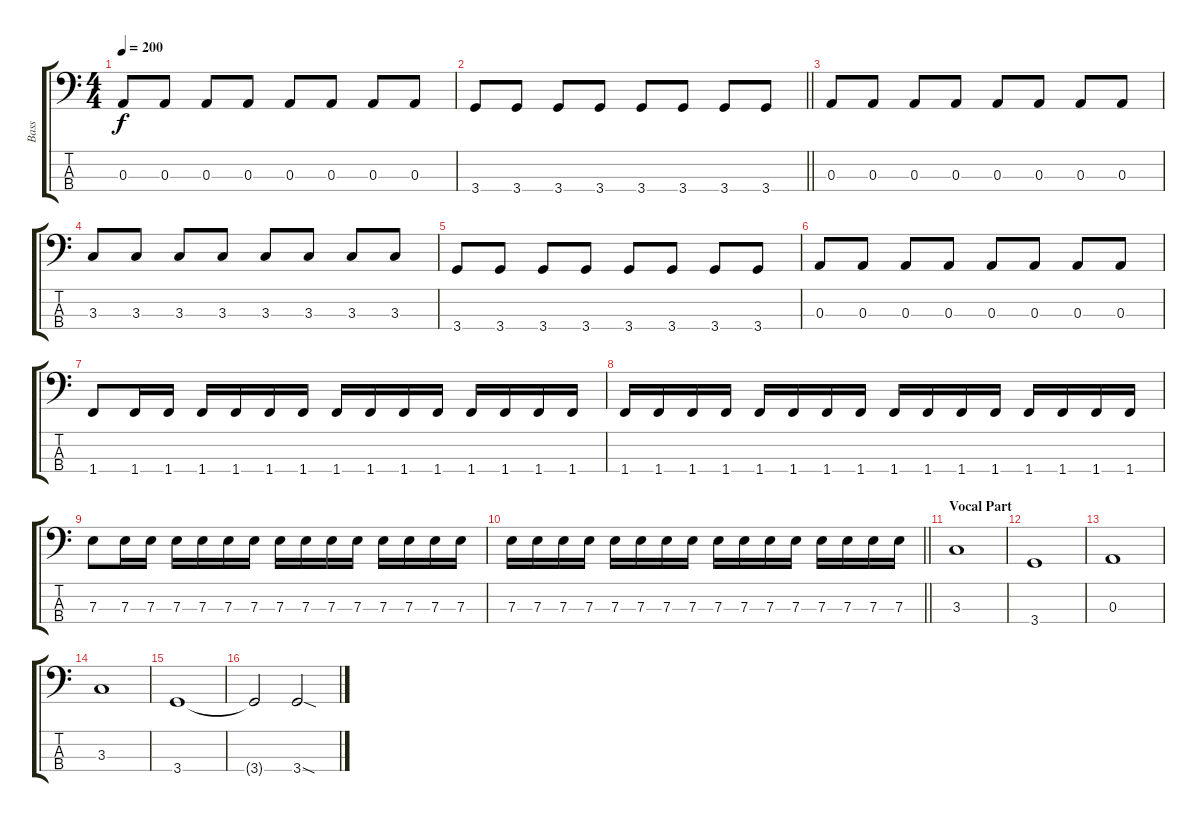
\track ("Bass" "Bass") {instrument electricbassfinger}
\staff {score tabs}
\tuning (G2 D2 A1 E1) {hide}
\ts (4 4)
\tempo 200
\clef f4
\ks c
0.3.8{dy f} 0.3.8 0.3.8 0.3.8 0.3.8 0.3.8 0.3.8 0.3.8 |
\barLineRight lightlight
3.4.8 3.4.8 3.4.8 3.4.8 3.4.8 3.4.8 3.4.8 3.4.8 |
\section ("" "")
0.3.8 0.3.8 0.3.8 0.3.8 0.3.8 0.3.8 0.3.8 0.3.8 |
3.3.8 3.3.8 3.3.8 3.3.8 3.3.8 3.3.8 3.3.8 3.3.8 |
3.4.8 3.4.8 3.4.8 3.4.8 3.4.8 3.4.8 3.4.8 3.4.8 |
0.3.8 0.3.8 0.3.8 0.3.8 0.3.8 0.3.8 0.3.8 0.3.8 |
1.4.8 1.4.16 1.4.16 1.4.16 1.4.16 1.4.16 1.4.16 1.4.16 1.4.16 1.4.16 1.4.16 1.4.16 1.4.16 1.4.16 1.4.16 |
1.4.16 1.4.16 1.4.16 1.4.16 1.4.16 1.4.16 1.4.16 1.4.16 1.4.16 1.4.16 1.4.16 1.4.16 1.4.16 1.4.16 1.4.16 1.4.16 |
7.3.8 7.3.16 7.3.16 7.3.16 7.3.16 7.3.16 7.3.16 7.3.16 7.3.16 7.3.16 7.3.16 7.3.16 7.3.16 7.3.16 7.3.16 |
\barLineRight lightlight
7.3.16 7.3.16 7.3.16 7.3.16 7.3.16 7.3.16 7.3.16 7.3.16 7.3.16 7.3.16 7.3.16 7.3.16 7.3.16 7.3.16 7.3.16 7.3.16 |
\section ("" "Vocal Part")
3.3.1 |
3.4.1 |
0.3.1 |
3.3.1 |
3.4.1 |
3.4{t}.2 3.4{sod}.2
